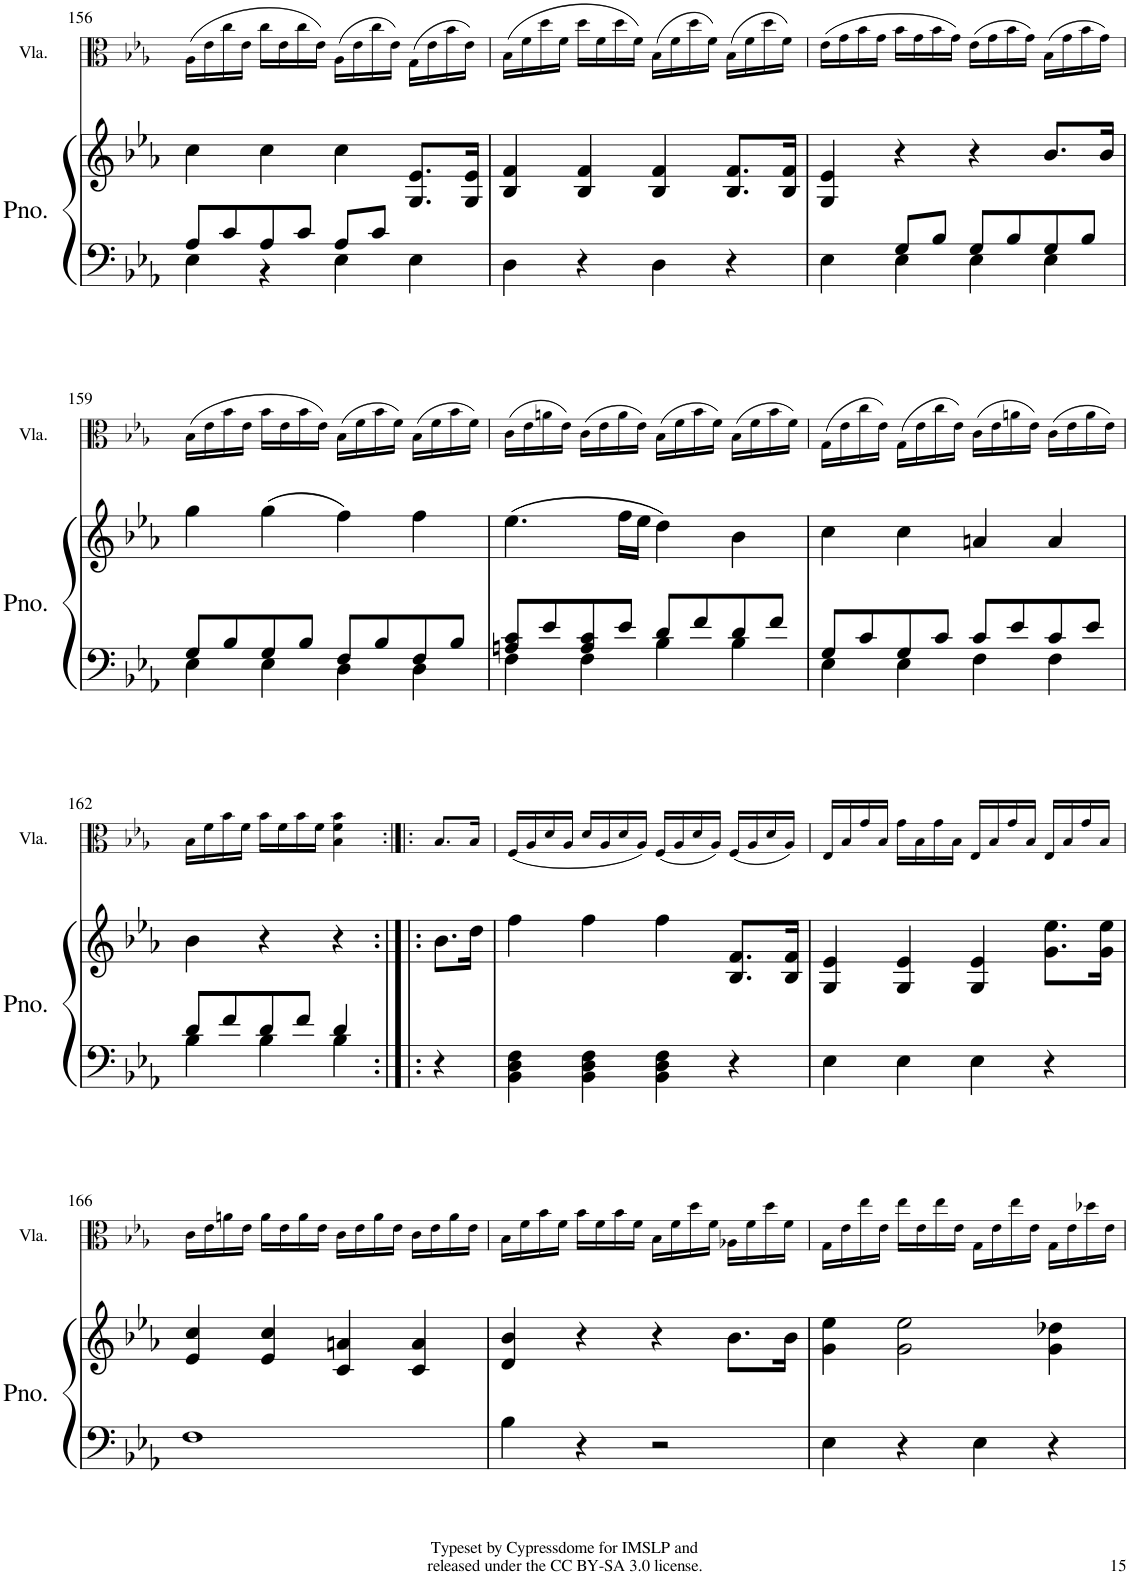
**kern	**kern	**kern
*part2	*part2	*part1
*staff3	*staff2	*staff1
*I"Piano	*	*I"Viola
*I'Pno.	*	*I'Vla.
!!LO:PB:g=z
*clefF4	*clefG2	*clefC3
*k[b-e-a-]	*k[b-e-a-]	*k[b-e-a-]
*M4/4	*M4/4	*M4/4
=156	=156	=156
*^	*	*
8A-/L	4E-\	4cc\	(16A-\LL
.	.	.	16e-\
8c/	.	.	16cc\
.	.	.	16e-\JJ
8A-/	4r	4cc\	16cc\LL
.	.	.	16e-\
8c/J	.	.	16cc\
.	.	.	16e-\JJ)
8A-/L	4E-\	4cc\	(16A-\LL
.	.	.	16e-\
8c/J	.	.	16cc\
.	.	.	16e-\JJ)
4ryy	4E-\	8.G/ 8.e-/L	(16G\LL
.	.	.	16e-\
.	.	.	16b-\
.	.	16G/ 16e-/Jk	16e-\JJ)
*v	*v	*	*
=157	=157	=157
4D\	4B-/ 4f/	(16B-\LL
.	.	16f\
.	.	16dd\
.	.	16f\JJ
4r	4B-/ 4f/	16dd\LL
.	.	16f\
.	.	16dd\
.	.	16f\JJ)
4D\	4B-/ 4f/	(16B-\LL
.	.	16f\
.	.	16dd\
.	.	16f\JJ)
4r	8.B-/ 8.f/L	(16B-\LL
.	.	16f\
.	.	16dd\
.	16B-/ 16f/Jk	16f\JJ)
=158	=158	=158
*^	*	*
4ryy	4E-\	4G/ 4e-/	(16e-\LL
.	.	.	16g\
.	.	.	16b-\
.	.	.	16g\JJ
8G/L	4E-\	4r	16b-\LL
.	.	.	16g\
8B-/J	.	.	16b-\
.	.	.	16g\JJ)
8G/L	4E-\	4r	(16e-\LL
.	.	.	16g\
8B-/	.	.	16b-\
.	.	.	16g\JJ)
8G/	4E-\	8.b-/L	(16B-\LL
.	.	.	16g\
8B-/J	.	.	16b-\
.	.	16b-/Jk	16g\JJ)
!!LO:LB:g=z
=159	=159	=159	=159
8G/L	4E-\	4gg\	(16B-\LL
.	.	.	16e-\
8B-/	.	.	16b-\
.	.	.	16e-\JJ
8G/	4E-\	(4gg\	16b-\LL
.	.	.	16e-\
8B-/J	.	.	16b-\
.	.	.	16e-\JJ)
8F/L	4D\	4ff\)	(16B-\LL
.	.	.	16f\
8B-/	.	.	16b-\
.	.	.	16f\JJ)
8F/	4D\	4ff\	(16B-\LL
.	.	.	16f\
8B-/J	.	.	16b-\
.	.	.	16f\JJ)
=160	=160	=160	=160
8An/ 8c/L	4F\	(4.ee-\	(16c\LL
.	.	.	16e-\
8e-/	.	.	16an\
.	.	.	16e-\JJ)
8A/ 8c/	4F\	.	(16c\LL
.	.	.	16e-\
8e-/J	.	16ff\LL	16a\
.	.	16ee-\JJ	16e-\JJ)
8d/L	4B-\	4dd\)	(16B-\LL
.	.	.	16f\
8f/	.	.	16b-\
.	.	.	16f\JJ)
8d/	4B-\	4b-\	(16B-\LL
.	.	.	16f\
8f/J	.	.	16b-\
.	.	.	16f\JJ)
=161	=161	=161	=161
8G/L	4E-\	4cc\	(16G\LL
.	.	.	16e-\
8c/	.	.	16cc\
.	.	.	16e-\JJ)
8G/	4E-\	4cc\	(16G\LL
.	.	.	16e-\
8c/J	.	.	16cc\
.	.	.	16e-\JJ)
8c/L	4F\	4an/	(16c\LL
.	.	.	16e-\
8e-/	.	.	16an\
.	.	.	16e-\JJ)
8c/	4F\	4a/	(16c\LL
.	.	.	16e-\
8e-/J	.	.	16a\
.	.	.	16e-\JJ)
!!LO:LB:g=z
=162	=162	=162	=162
8d/L	4B-\	4b-\	16B-\LL
.	.	.	16f\
8f/	.	.	16b-\
.	.	.	16f\JJ
8d/	4B-\	4r	16b-\LL
.	.	.	16f\
8f/J	.	.	16b-\
.	.	.	16f\JJ
4d/	4B-\	4r	4B-\ 4f\ 4b-\
*v	*v	*	*
=163:|!|:	=163:|!|:	=163:|!|:
4r	8.b-\L	8.B-/L
.	16dd\Jk	16B-/Jk
=164	=164	=164
4BB-\ 4D\ 4F\	4ff\	(16F/LL
.	.	16A-/
.	.	16d/
.	.	16A-/JJ
4BB-\ 4D\ 4F\	4ff\	16d/LL
.	.	16A-/
.	.	16d/
.	.	16A-/JJ)
4BB-\ 4D\ 4F\	4ff\	(16F/LL
.	.	16A-/
.	.	16d/
.	.	16A-/JJ)
4r	8.B-/ 8.f/L	(16F/LL
.	.	16A-/
.	.	16d/
.	16B-/ 16f/Jk	16A-/JJ)
=165	=165	=165
4E-\	4G/ 4e-/	16E-/LL
.	.	16B-/
.	.	16g/
.	.	16B-/JJ
4E-\	4G/ 4e-/	16g\LL
.	.	16B-\
.	.	16g\
.	.	16B-\JJ
4E-\	4G/ 4e-/	16E-/LL
.	.	16B-/
.	.	16g/
.	.	16B-/JJ
4r	8.g\ 8.ee-\L	16E-/LL
.	.	16B-/
.	.	16g/
.	16g\ 16ee-\Jk	16B-/JJ
!!LO:LB:g=z
=166	=166	=166
1F	4e-/ 4cc/	16c\LL
.	.	16e-\
.	.	16an\
.	.	16e-\JJ
.	4e-/ 4cc/	16a\LL
.	.	16e-\
.	.	16a\
.	.	16e-\JJ
.	4c/ 4an/	16c\LL
.	.	16e-\
.	.	16a\
.	.	16e-\JJ
.	4c/ 4a/	16c\LL
.	.	16e-\
.	.	16a\
.	.	16e-\JJ
=167	=167	=167
4B-\	4d/ 4b-/	16B-\LL
.	.	16f\
.	.	16b-\
.	.	16f\JJ
4r	4r	16b-\LL
.	.	16f\
.	.	16b-\
.	.	16f\JJ
2r	4r	16B-\LL
.	.	16f\
.	.	16dd\
.	.	16f\JJ
.	8.b-\L	16A-X\LL
.	.	16f\
.	.	16dd\
.	16b-\Jk	16f\JJ
=168	=168	=168
4E-\	4g\ 4ee-\	16G\LL
.	.	16e-\
.	.	16ee-\
.	.	16e-\JJ
4r	2g\ 2ee-\	16ee-\LL
.	.	16e-\
.	.	16ee-\
.	.	16e-\JJ
4E-\	.	16G\LL
.	.	16e-\
.	.	16ee-\
.	.	16e-\JJ
4r	4g\ 4dd-X\	16G\LL
.	.	16e-\
.	.	16dd-X\
.	.	16e-\JJ
=	=	=
*-	*-	*-
